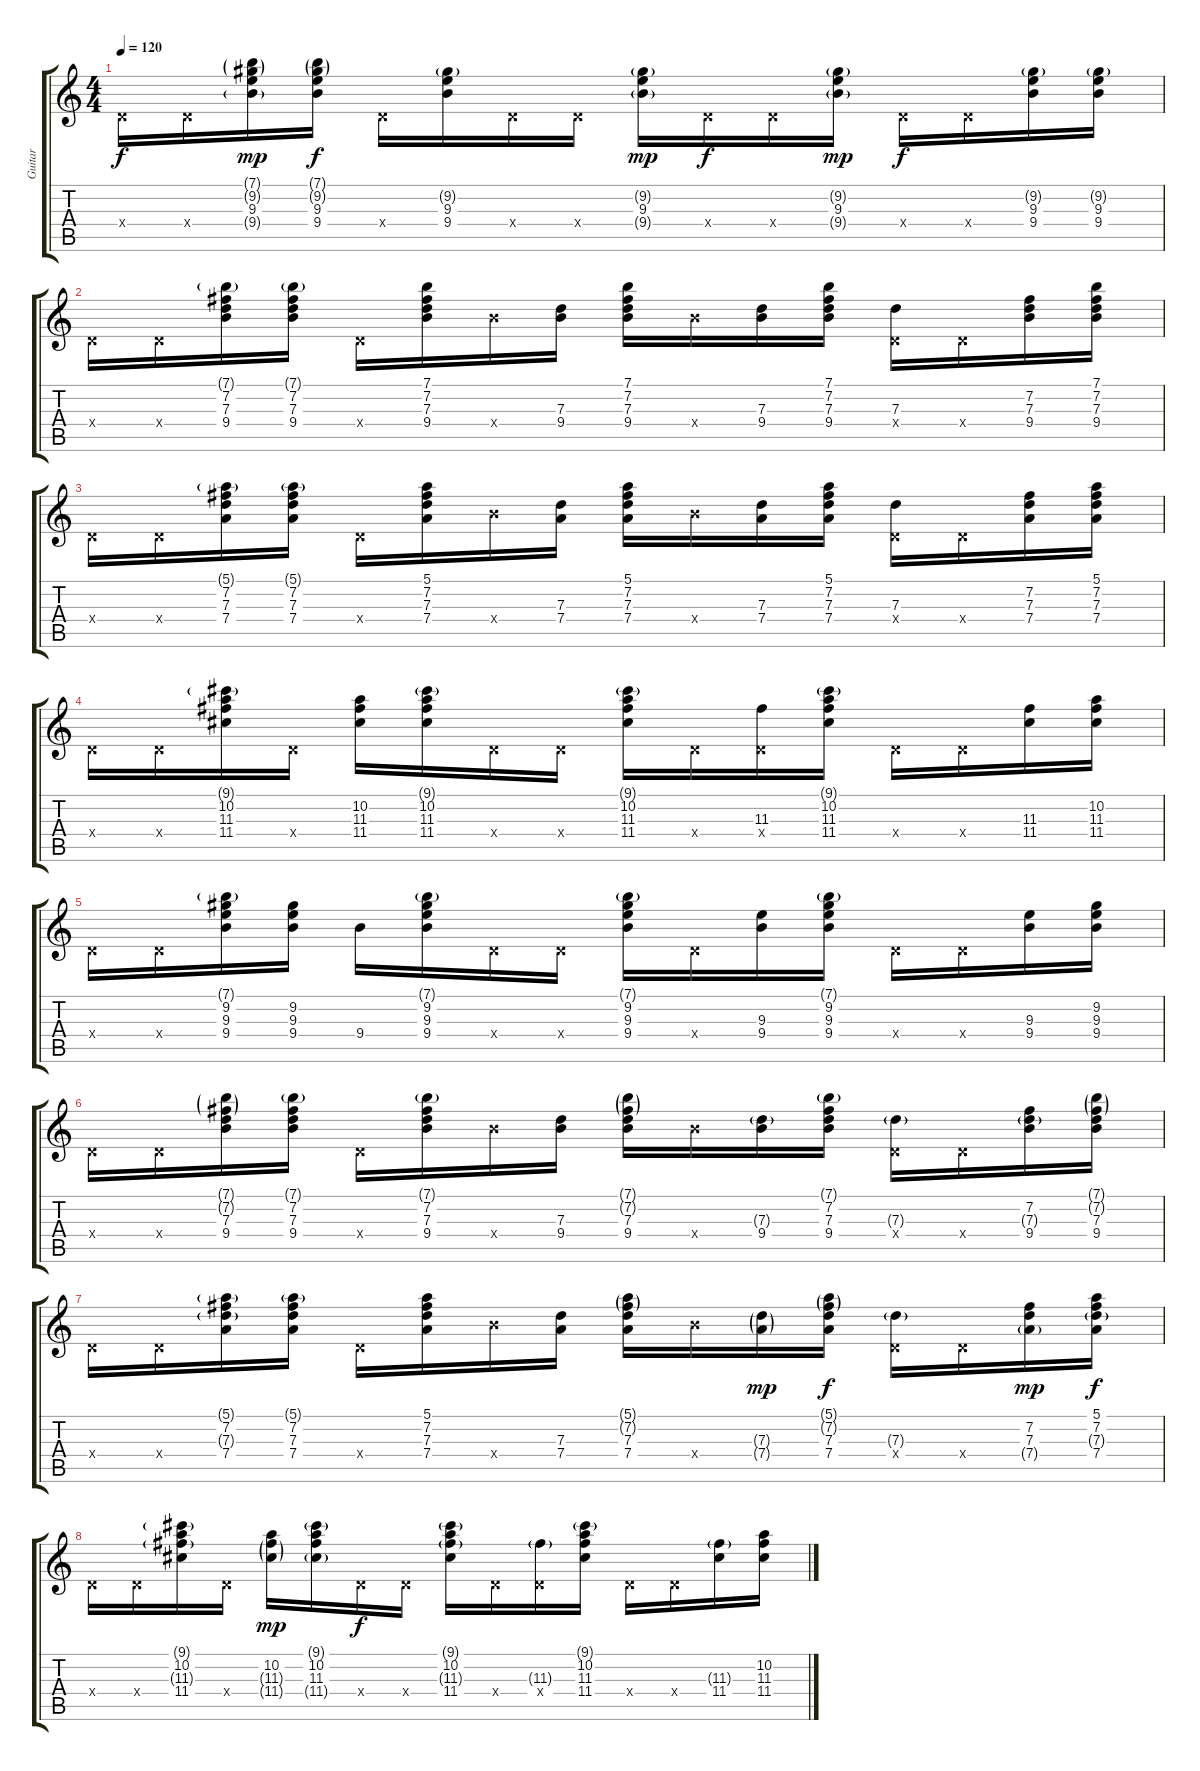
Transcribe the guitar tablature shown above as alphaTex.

\track ("Guitar" "Guitar") {instrument electricguitarclean}
\staff {score tabs}
\tuning (E4 B3 G3 D3 A2 E2) {hide}
\ts (4 4)
\tempo 120
\clef g2
\ks c
0.4{x}.16{dy f} 0.4{x}.16 (7.1{g} 9.2{g} 9.3 9.4{g}).16{dy mp} (7.1{g} 9.2{g} 9.3 9.4).16{dy f} 0.4{x}.16 (9.2{g} 9.3 9.4).16 0.4{x}.16 0.4{x}.16 (9.2{g} 9.3 9.4{g}).16{dy mp} 0.4{x}.16{dy f} 0.4{x}.16 (9.2{g} 9.3 9.4{g}).16{dy mp} 0.4{x}.16{dy f} 0.4{x}.16 (9.2{g} 9.3 9.4).16 (9.2{g} 9.3 9.4).16 |
0.4{x}.16 0.4{x}.16 (7.1{g} 7.2 7.3 9.4).16 (7.1{g} 7.2 7.3 9.4).16 0.4{x}.16 (7.1 7.2 7.3 9.4).16 9.4{x}.16 (7.3 9.4).16 (7.1 7.2 7.3 9.4).16 9.4{x}.16 (7.3 9.4).16 (7.1 7.2 7.3 9.4).16 (7.3 0.4{x}).16 0.4{x}.16 (7.2 7.3 9.4).16 (7.1 7.2 7.3 9.4).16 |
0.4{x}.16 0.4{x}.16 (5.1{g} 7.2 7.3 7.4).16 (5.1{g} 7.2 7.3 7.4).16 0.4{x}.16 (5.1 7.2 7.3 7.4).16 9.4{x}.16 (7.3 7.4).16 (5.1 7.2 7.3 7.4).16 9.4{x}.16 (7.3 7.4).16 (5.1 7.2 7.3 7.4).16 (7.3 0.4{x}).16 0.4{x}.16 (7.2 7.3 7.4).16 (5.1 7.2 7.3 7.4).16 |
0.4{x}.16 0.4{x}.16 (9.1{g} 10.2 11.3 11.4).16 0.4{x}.16 (10.2 11.3 11.4).16 (9.1{g} 10.2 11.3 11.4).16 0.4{x}.16 0.4{x}.16 (9.1{g} 10.2 11.3 11.4).16 0.4{x}.16 (11.3 0.4{x}).16 (9.1{g} 10.2 11.3 11.4).16 0.4{x}.16 0.4{x}.16 (11.3 11.4).16 (10.2 11.3 11.4).16 |
0.4{x}.16 0.4{x}.16 (7.1{g} 9.2 9.3 9.4).16 (9.2 9.3 9.4).16 9.4.16 (7.1{g} 9.2 9.3 9.4).16 0.4{x}.16 0.4{x}.16 (7.1{g} 9.2 9.3 9.4).16 0.4{x}.16 (9.3 9.4).16 (7.1{g} 9.2 9.3 9.4).16 0.4{x}.16 0.4{x}.16 (9.3 9.4).16 (9.2 9.3 9.4).16 |
0.4{x}.16 0.4{x}.16 (7.1{g} 7.2{g} 7.3 9.4).16 (7.1{g} 7.2 7.3 9.4).16 0.4{x}.16 (7.1{g} 7.2 7.3 9.4).16 9.4{x}.16 (7.3 9.4).16 (7.1{g} 7.2{g} 7.3 9.4).16 9.4{x}.16 (7.3{g} 9.4).16 (7.1{g} 7.2 7.3 9.4).16 (7.3{g} 0.4{x}).16 0.4{x}.16 (7.2 7.3{g} 9.4).16 (7.1{g} 7.2{g} 7.3 9.4).16 |
0.4{x}.16 0.4{x}.16 (5.1{g} 7.2 7.3{g} 7.4).16 (5.1{g} 7.2 7.3 7.4).16 0.4{x}.16 (5.1 7.2 7.3 7.4).16 9.4{x}.16 (7.3 7.4).16 (5.1{g} 7.2{g} 7.3 7.4).16 9.4{x}.16 (7.3{g} 7.4{g}).16{dy mp} (5.1{g} 7.2{g} 7.3 7.4).16{dy f} (7.3{g} 0.4{x}).16 0.4{x}.16 (7.2 7.3 7.4{g}).16{dy mp} (5.1 7.2 7.3{g} 7.4).16{dy f} |
0.4{x}.16 0.4{x}.16 (9.1{g} 10.2 11.3{g} 11.4).16 0.4{x}.16 (10.2 11.3{g} 11.4{g}).16{dy mp} (9.1{g} 10.2 11.3 11.4{g}).16 0.4{x}.16{dy f} 0.4{x}.16 (9.1{g} 10.2 11.3{g} 11.4).16 0.4{x}.16 (11.3{g} 0.4{x}).16 (9.1{g} 10.2 11.3 11.4).16 0.4{x}.16 0.4{x}.16 (11.3{g} 11.4).16 (10.2 11.3 11.4).16
